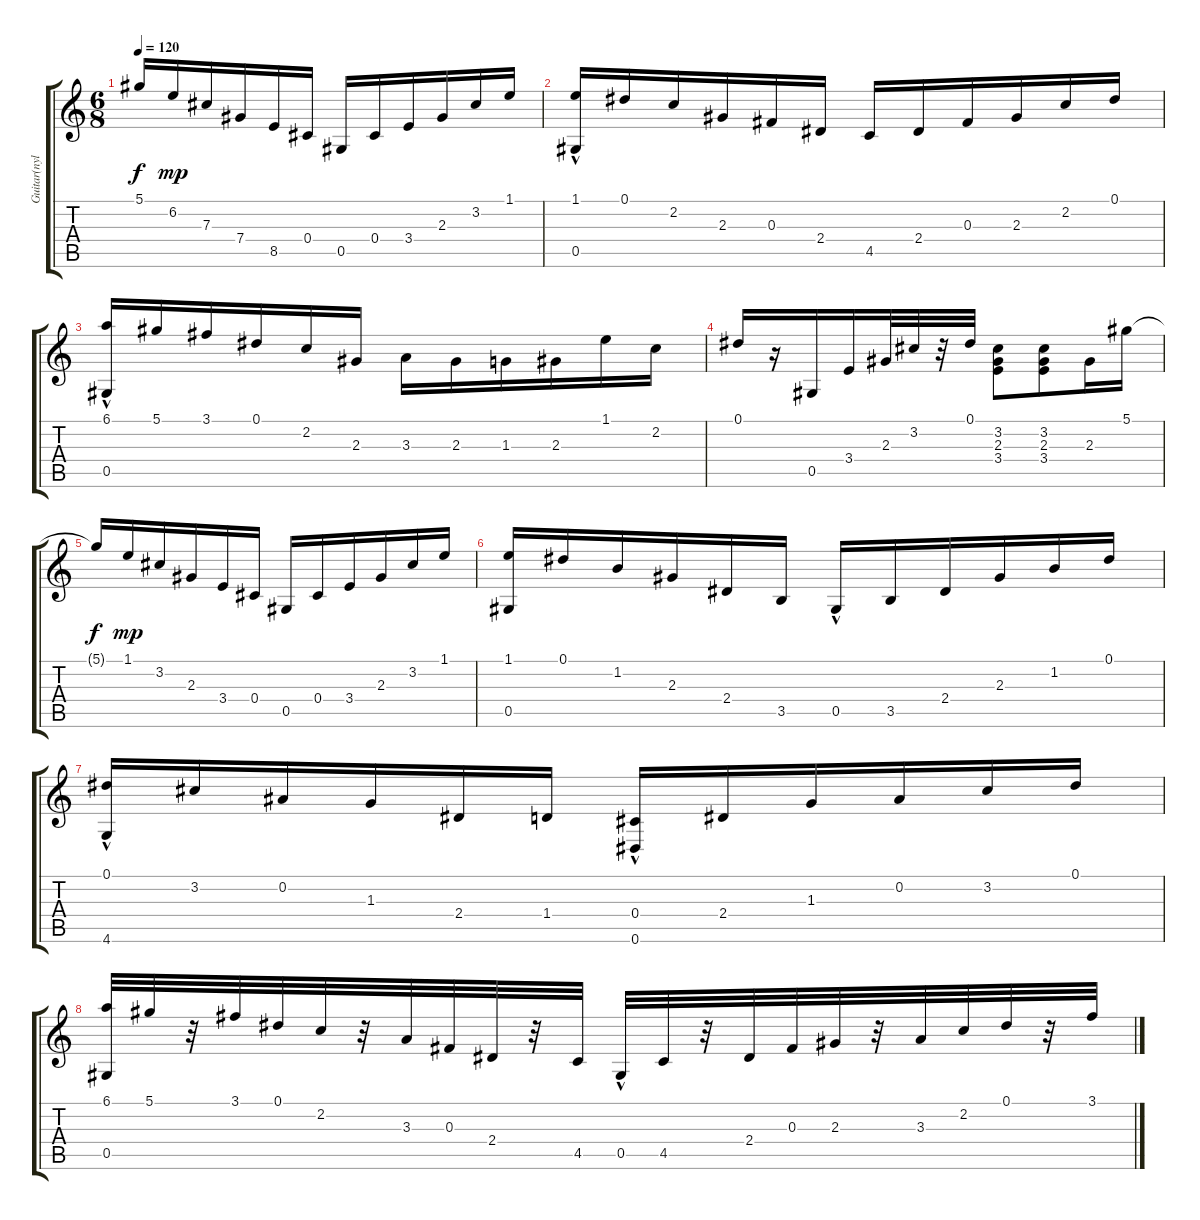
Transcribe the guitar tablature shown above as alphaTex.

\track ("Guitar(nylon)" "Guitar(nyl") {instrument acousticguitarnylon}
\staff {score tabs}
\tuning (Eb4 Bb3 Gb3 Db3 Ab2 Eb2) {hide}
\ts (6 8)
\tempo 120
\clef g2
\ks c
5.1{t}.16{dy f} 6.2.16{dy mp} 7.3.16 7.4.16 8.5.16 0.4.16 0.5.16 0.4.16 3.4.16 2.3.16 3.2.16 1.1.16 |
(1.1 0.5{hac}).16 0.1.16 2.2.16 2.3.16 0.3.16 2.4.16 4.5.16 2.4.16 0.3.16 2.3.16 2.2.16 0.1.16 |
(6.1 0.5{hac}).16 5.1.16 3.1.16 0.1.16 2.2.16 2.3.16 3.3.16 2.3.16 1.3.16 2.3.16 1.1.16 2.2.16 |
0.1.16 r.16 0.5.16 3.4.16 2.3.32 3.2.32 r.32 0.1.32 (3.2 2.3 3.4).8 (3.2 2.3 3.4).8 2.3.16 5.1.16 |
5.1{t}.16{dy f} 1.1.16{dy mp} 3.2.16 2.3.16 3.4.16 0.4.16 0.5.16 0.4.16 3.4.16 2.3.16 3.2.16 1.1.16 |
(1.1 0.5).16 0.1.16 1.2.16 2.3.16 2.4.16 3.5.16 0.5{hac}.16 3.5.16 2.4.16 2.3.16 1.2.16 0.1.16 |
(0.1 4.6{hac}).16 3.2.16 0.2.16 1.3.16 2.4.16 1.4.16 (0.4 0.6{hac}).16 2.4.16 1.3.16 0.2.16 3.2.16 0.1.16 |
(6.1 0.5).32 5.1.32 r.32 3.1.32 0.1.32 2.2.32 r.32 3.3.32 0.3.32 2.4.32 r.32 4.5.32 0.5{hac}.32 4.5.32 r.32 2.4.32 0.3.32 2.3.32 r.32 3.3.32 2.2.32 0.1.32 r.32 3.1.32
